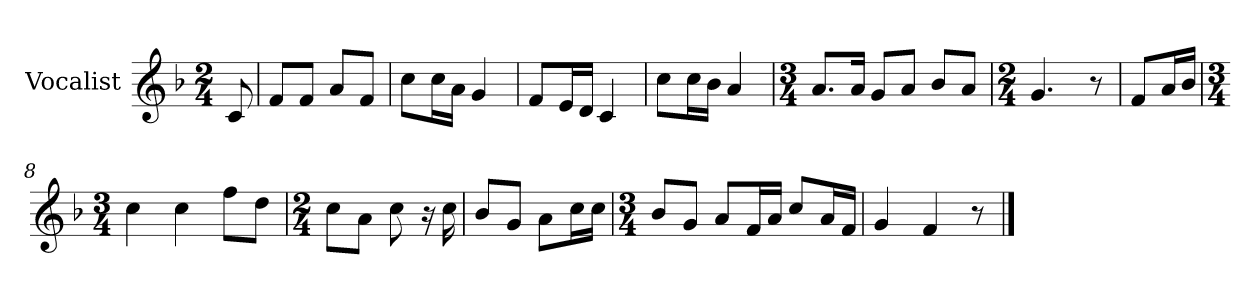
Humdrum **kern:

**kern
*part1
*staff1
*I"Vocalist
*k[b-]
*F:
*M2/4
=
8c
=1
8fL
8fJ
8aL
8fJ
=2
8ccL
16ccL
16aJJ
4g
=3
8fL
16eL
16dJJ
4c
=4
8ccL
16ccL
16b-JJ
4a
=5
*M3/4
8.aL
16aJk
8gL
8aJ
8b-L
8aJ
=6
*M2/4
4.g
8r
=7
8fL
16aL
16b-JJ
=8
*M3/4
4cc
4cc
8ffL
8ddJ
=9
*M2/4
8ccL
8aJ
8cc
16r
16cc
=10
8b-L
8gJ
8aL
16ccL
16ccJJ
=11
*M3/4
8b-L
8gJ
8aL
16fL
16aJJ
8ccL
16aL
16fJJ
=12
4g
4f
8r
==
*-
